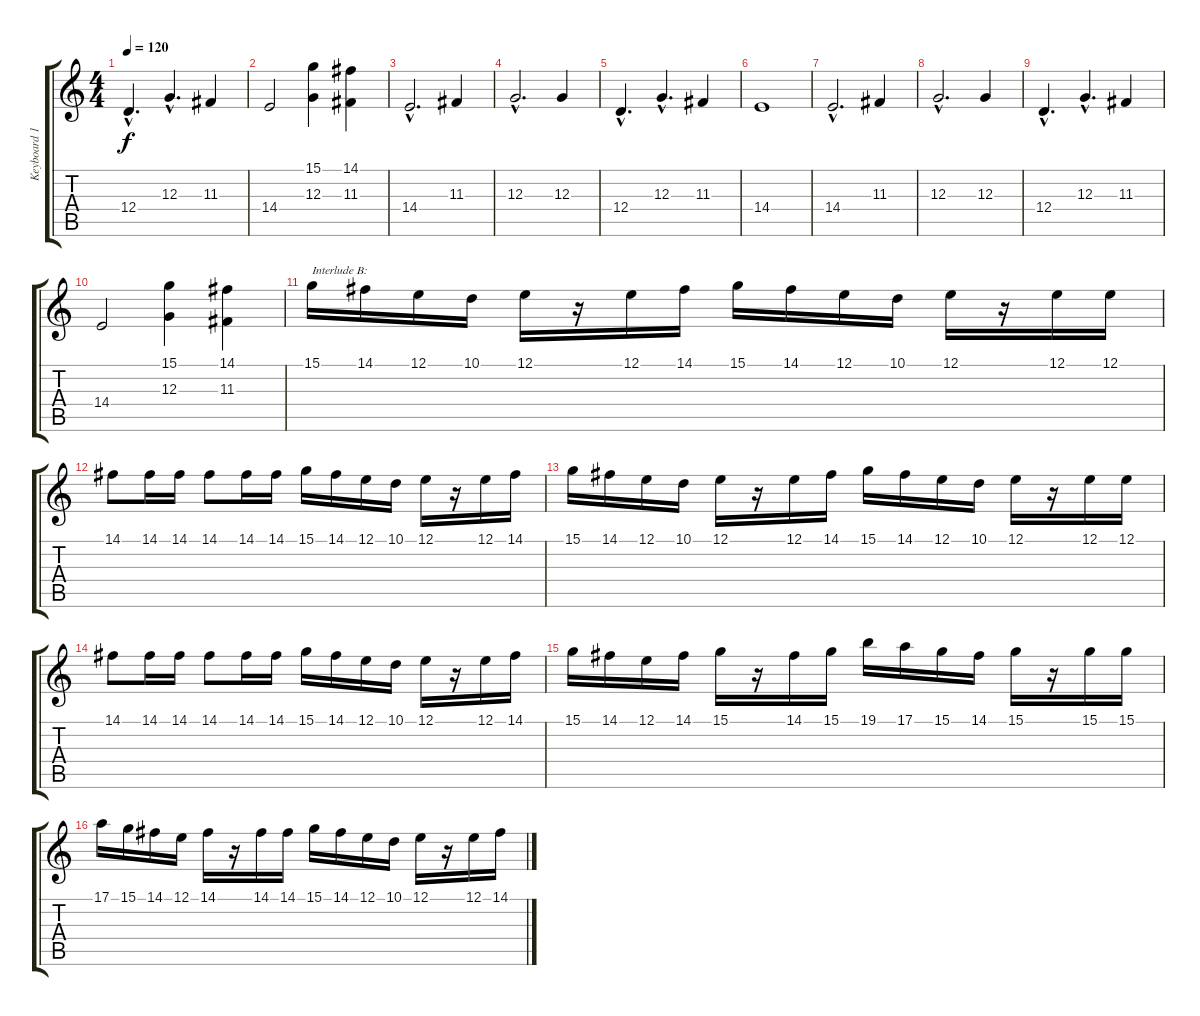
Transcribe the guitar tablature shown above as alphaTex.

\track ("Keyboard 1" "Keyboard 1") {instrument stringensemble1}
\staff {score tabs}
\tuning (E4 B3 G3 D3 A2 E2) {hide}
\ts (4 4)
\tempo 120
\clef g2
\ks c
12.4{hac}.4{d dy f} 12.3{hac}.4{d} 11.3.4 |
14.4.2 (15.1 12.3).4 (14.1 11.3).4 |
14.4{hac}.2{d} 11.3.4 |
12.3{hac}.2{d} 12.3.4 |
12.4{hac}.4{d} 12.3{hac}.4{d} 11.3.4 |
14.4.1 |
14.4{hac}.2{d} 11.3.4 |
12.3{hac}.2{d} 12.3.4 |
12.4{hac}.4{d} 12.3{hac}.4{d} 11.3.4 |
14.4.2 (15.1 12.3).4 (14.1 11.3).4 |
15.1.16{txt "Interlude B:" volume 10 instrument stringensemble1} 14.1.16 12.1.16 10.1.16 12.1.16 r.16 12.1.16 14.1.16 15.1.16 14.1.16 12.1.16 10.1.16 12.1.16 r.16 12.1.16 12.1.16 |
14.1.8 14.1.16 14.1.16 14.1.8 14.1.16 14.1.16 15.1.16 14.1.16 12.1.16 10.1.16 12.1.16 r.16 12.1.16 14.1.16 |
15.1.16 14.1.16 12.1.16 10.1.16 12.1.16 r.16 12.1.16 14.1.16 15.1.16 14.1.16 12.1.16 10.1.16 12.1.16 r.16 12.1.16 12.1.16 |
14.1.8 14.1.16 14.1.16 14.1.8 14.1.16 14.1.16 15.1.16 14.1.16 12.1.16 10.1.16 12.1.16 r.16 12.1.16 14.1.16 |
15.1.16 14.1.16 12.1.16 14.1.16 15.1.16 r.16 14.1.16 15.1.16 19.1.16 17.1.16 15.1.16 14.1.16 15.1.16 r.16 15.1.16 15.1.16 |
17.1.16 15.1.16 14.1.16 12.1.16 14.1.16 r.16 14.1.16 14.1.16 15.1.16 14.1.16 12.1.16 10.1.16 12.1.16 r.16 12.1.16 14.1.16
